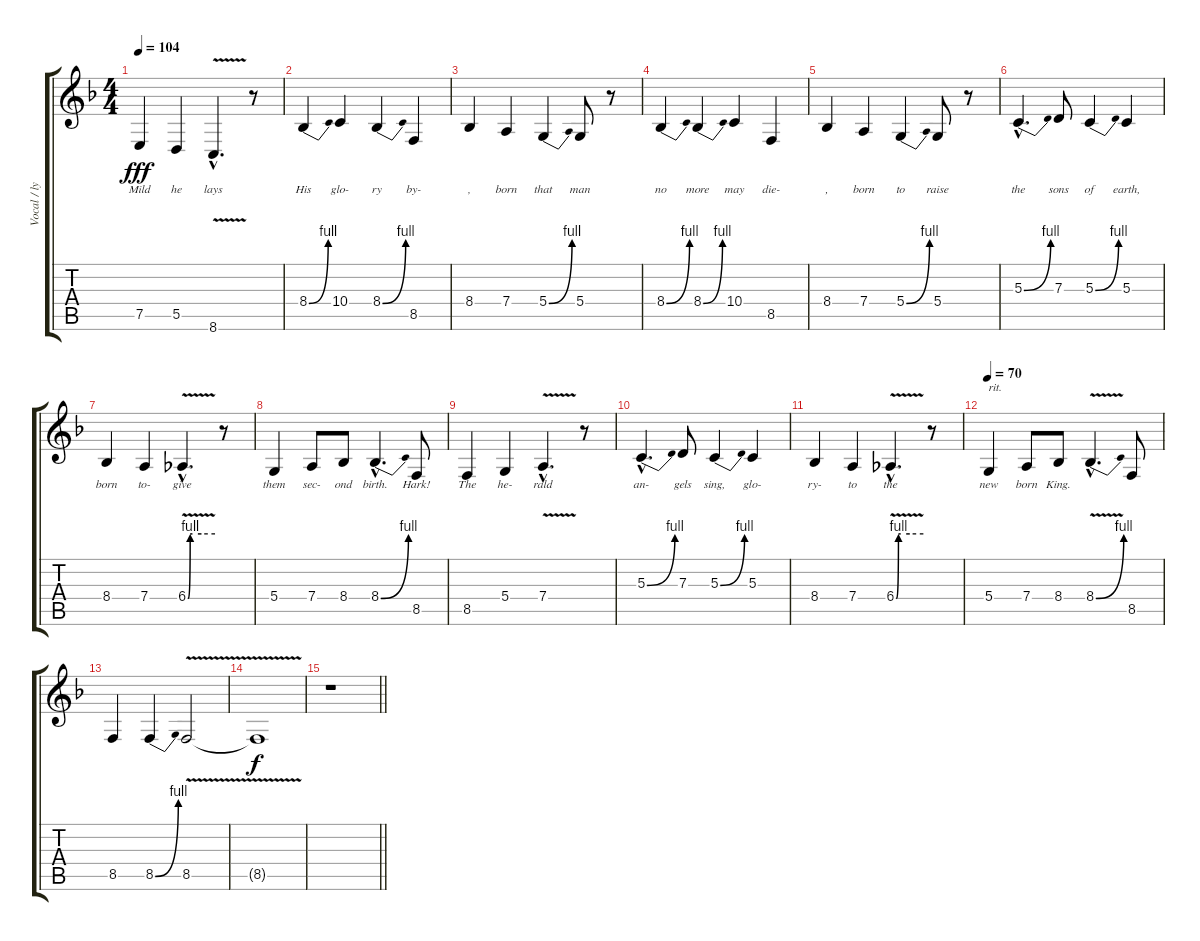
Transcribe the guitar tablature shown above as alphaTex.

\track ("Vocal / lyrics" "Vocal / ly") {instrument clarinet}
\staff {score tabs}
\tuning (E4 B3 G3 D3 A2 E2) {hide}
\ts (4 4)
\tempo 104
\clef g2
\ks f
7.5.4{lyrics (0 "Mild") lyrics (1 "") lyrics (2 "") lyrics (3 "") lyrics (4 "") dy fff} 5.5.4{lyrics (0 "he") lyrics (1 "") lyrics (2 "") lyrics (3 "") lyrics (4 "")} 8.6{v hac}.4{d lyrics (0 "lays") lyrics (1 "") lyrics (2 "") lyrics (3 "") lyrics (4 "")} r.8 |
8.4{be (bend 0 0 60 4)}.4{lyrics (0 "His") lyrics (1 "") lyrics (2 "") lyrics (3 "") lyrics (4 "")} 10.4.4{lyrics (0 "glo-") lyrics (1 "") lyrics (2 "") lyrics (3 "") lyrics (4 "")} 8.4{be (bend 0 0 60 4)}.4{lyrics (0 "ry") lyrics (1 "") lyrics (2 "") lyrics (3 "") lyrics (4 "")} 8.5.4{lyrics (0 "by-") lyrics (1 "") lyrics (2 "") lyrics (3 "") lyrics (4 "")} |
8.4.4{lyrics (0 ",") lyrics (1 "") lyrics (2 "") lyrics (3 "") lyrics (4 "")} 7.4.4{lyrics (0 "born") lyrics (1 "") lyrics (2 "") lyrics (3 "") lyrics (4 "")} 5.4{be (bend 0 0 60 4)}.4{lyrics (0 "that") lyrics (1 "") lyrics (2 "") lyrics (3 "") lyrics (4 "")} 5.4.8{lyrics (0 "man") lyrics (1 "") lyrics (2 "") lyrics (3 "") lyrics (4 "")} r.8 |
8.4{be (bend 0 0 60 4)}.4{lyrics (0 "no") lyrics (1 "") lyrics (2 "") lyrics (3 "") lyrics (4 "")} 8.4{be (bend 0 0 60 4)}.4{lyrics (0 "more") lyrics (1 "") lyrics (2 "") lyrics (3 "") lyrics (4 "")} 10.4.4{lyrics (0 "may") lyrics (1 "") lyrics (2 "") lyrics (3 "") lyrics (4 "")} 8.5.4{lyrics (0 "die-") lyrics (1 "") lyrics (2 "") lyrics (3 "") lyrics (4 "")} |
8.4.4{lyrics (0 ",") lyrics (1 "") lyrics (2 "") lyrics (3 "") lyrics (4 "")} 7.4.4{lyrics (0 "born") lyrics (1 "") lyrics (2 "") lyrics (3 "") lyrics (4 "")} 5.4{be (bend 0 0 60 4)}.4{lyrics (0 "to") lyrics (1 "") lyrics (2 "") lyrics (3 "") lyrics (4 "")} 5.4.8{lyrics (0 "raise") lyrics (1 "") lyrics (2 "") lyrics (3 "") lyrics (4 "")} r.8 |
5.3{be (bend 0 0 60 4) hac}.4{d lyrics (0 "the") lyrics (1 "") lyrics (2 "") lyrics (3 "") lyrics (4 "")} 7.3.8{lyrics (0 "sons") lyrics (1 "") lyrics (2 "") lyrics (3 "") lyrics (4 "")} 5.3{be (bend 0 0 60 4)}.4{lyrics (0 "of") lyrics (1 "") lyrics (2 "") lyrics (3 "") lyrics (4 "")} 5.3.4{lyrics (0 "earth,") lyrics (1 "") lyrics (2 "") lyrics (3 "") lyrics (4 "")} |
8.4.4{lyrics (0 "born") lyrics (1 "") lyrics (2 "") lyrics (3 "") lyrics (4 "")} 7.4.4{lyrics (0 "to-") lyrics (1 "") lyrics (2 "") lyrics (3 "") lyrics (4 "")} 6.4{be (custom 0 0 5 4 10 4 30 4 60 4) v hac}.4{d lyrics (0 "give") lyrics (1 "") lyrics (2 "") lyrics (3 "") lyrics (4 "")} r.8 |
5.4.4{lyrics (0 "them") lyrics (1 "") lyrics (2 "") lyrics (3 "") lyrics (4 "")} 7.4.8{lyrics (0 "sec-") lyrics (1 "") lyrics (2 "") lyrics (3 "") lyrics (4 "")} 8.4.8{lyrics (0 "ond") lyrics (1 "") lyrics (2 "") lyrics (3 "") lyrics (4 "")} 8.4{be (bend 0 0 60 4) hac}.4{d lyrics (0 "birth.") lyrics (1 "") lyrics (2 "") lyrics (3 "") lyrics (4 "")} 8.5.8{lyrics (0 "Hark!") lyrics (1 "") lyrics (2 "") lyrics (3 "") lyrics (4 "")} |
8.5.4{lyrics (0 "The") lyrics (1 "") lyrics (2 "") lyrics (3 "") lyrics (4 "")} 5.4.4{lyrics (0 "he-") lyrics (1 "") lyrics (2 "") lyrics (3 "") lyrics (4 "")} 7.4{v hac}.4{d lyrics (0 "rald") lyrics (1 "") lyrics (2 "") lyrics (3 "") lyrics (4 "")} r.8 |
5.3{be (bend 0 0 60 4) hac}.4{d lyrics (0 "an-") lyrics (1 "") lyrics (2 "") lyrics (3 "") lyrics (4 "")} 7.3.8{lyrics (0 "gels") lyrics (1 "") lyrics (2 "") lyrics (3 "") lyrics (4 "")} 5.3{be (bend 0 0 60 4)}.4{lyrics (0 "sing,") lyrics (1 "") lyrics (2 "") lyrics (3 "") lyrics (4 "")} 5.3.4{lyrics (0 "glo-") lyrics (1 "") lyrics (2 "") lyrics (3 "") lyrics (4 "")} |
8.4.4{lyrics (0 "ry-") lyrics (1 "") lyrics (2 "") lyrics (3 "") lyrics (4 "")} 7.4.4{lyrics (0 "to") lyrics (1 "") lyrics (2 "") lyrics (3 "") lyrics (4 "")} 6.4{be (custom 0 0 5 4 10 4 30 4 60 4) v hac}.4{d lyrics (0 "the") lyrics (1 "") lyrics (2 "") lyrics (3 "") lyrics (4 "")} r.8 |
\tempo 70
5.4.4{txt "rit." lyrics (0 "new") lyrics (1 "") lyrics (2 "") lyrics (3 "") lyrics (4 "")} 7.4.8{lyrics (0 "born") lyrics (1 "") lyrics (2 "") lyrics (3 "") lyrics (4 "")} 8.4.8{lyrics (0 "King.") lyrics (1 "") lyrics (2 "") lyrics (3 "") lyrics (4 "")} 8.4{be (bend 0 0 60 4) v hac}.4{d} 8.5.8 |
8.5.4 8.5{be (bend 0 0 60 4)}.4 8.5{v}.2{volume 0} |
8.5{t}.1{dy f} |
\barLineRight lightlight
r.1
